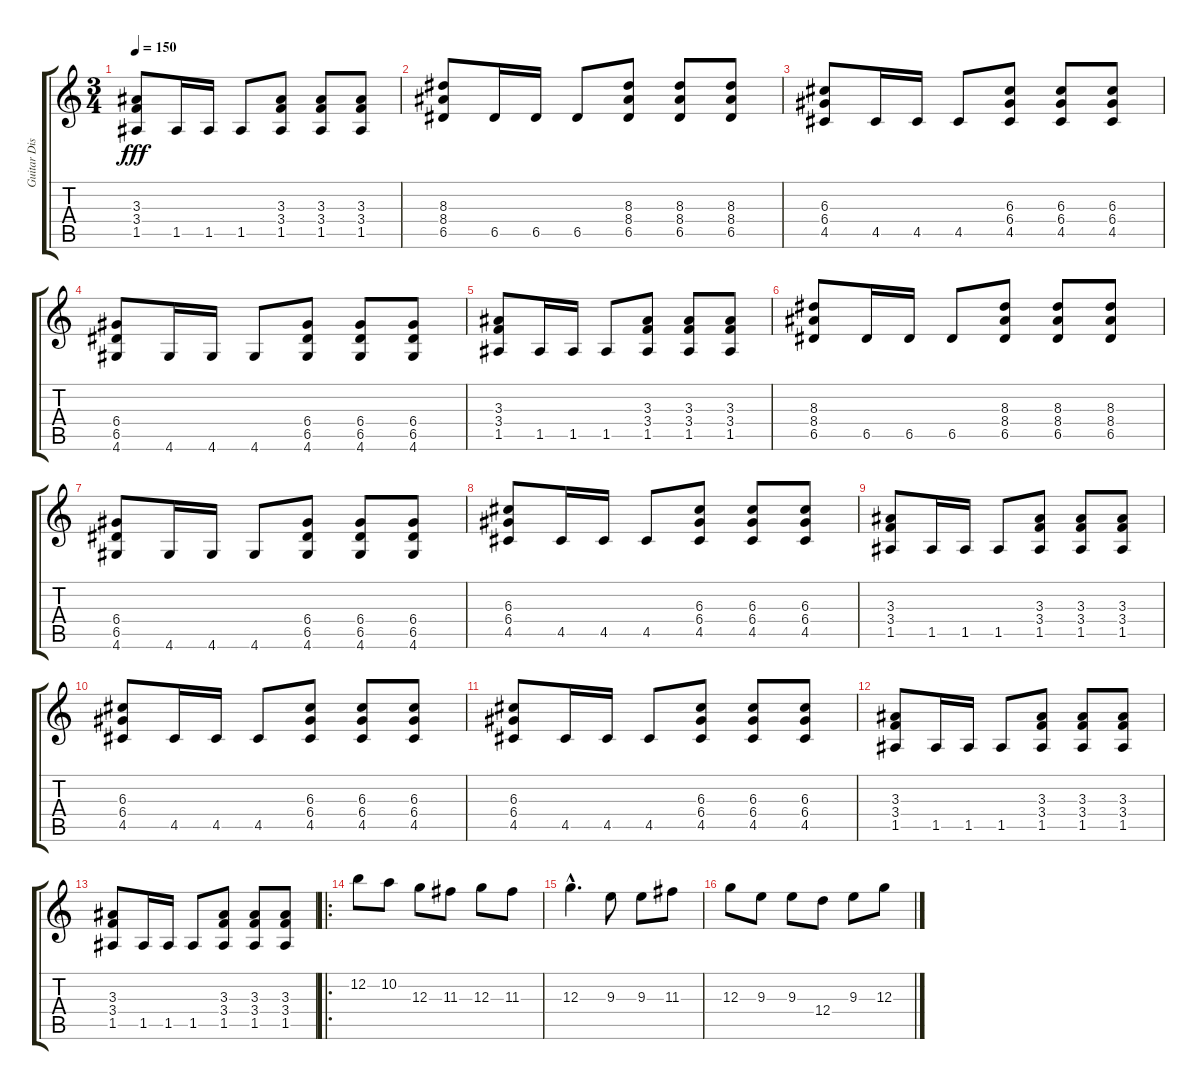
\track ("Guitar Distortion 2" "Guitar Dis") {instrument distortionguitar}
\staff {score tabs}
\tuning (E4 B3 G3 D3 A2 E2) {hide}
\ts (3 4)
\tempo 150
\clef g2
\ks c
(3.3 3.4 1.5).8{dy fff} 1.5.16 1.5.16 1.5.8 (3.3 3.4 1.5).8 (3.3 3.4 1.5).8 (3.3 3.4 1.5).8 |
(8.3 8.4 6.5).8 6.5.16 6.5.16 6.5.8 (8.3 8.4 6.5).8 (8.3 8.4 6.5).8 (8.3 8.4 6.5).8 |
(6.3 6.4 4.5).8 4.5.16 4.5.16 4.5.8 (6.3 6.4 4.5).8 (6.3 6.4 4.5).8 (6.3 6.4 4.5).8 |
(6.4 6.5 4.6).8 4.6.16 4.6.16 4.6.8 (6.4 6.5 4.6).8 (6.4 6.5 4.6).8 (6.4 6.5 4.6).8 |
(3.3 3.4 1.5).8 1.5.16 1.5.16 1.5.8 (3.3 3.4 1.5).8 (3.3 3.4 1.5).8 (3.3 3.4 1.5).8 |
(8.3 8.4 6.5).8 6.5.16 6.5.16 6.5.8 (8.3 8.4 6.5).8 (8.3 8.4 6.5).8 (8.3 8.4 6.5).8 |
(6.4 6.5 4.6).8 4.6.16 4.6.16 4.6.8 (6.4 6.5 4.6).8 (6.4 6.5 4.6).8 (6.4 6.5 4.6).8 |
(6.3 6.4 4.5).8 4.5.16 4.5.16 4.5.8 (6.3 6.4 4.5).8 (6.3 6.4 4.5).8 (6.3 6.4 4.5).8 |
(3.3 3.4 1.5).8 1.5.16 1.5.16 1.5.8 (3.3 3.4 1.5).8 (3.3 3.4 1.5).8 (3.3 3.4 1.5).8 |
(6.3 6.4 4.5).8 4.5.16 4.5.16 4.5.8 (6.3 6.4 4.5).8 (6.3 6.4 4.5).8 (6.3 6.4 4.5).8 |
(6.3 6.4 4.5).8 4.5.16 4.5.16 4.5.8 (6.3 6.4 4.5).8 (6.3 6.4 4.5).8 (6.3 6.4 4.5).8 |
(3.3 3.4 1.5).8 1.5.16 1.5.16 1.5.8 (3.3 3.4 1.5).8 (3.3 3.4 1.5).8 (3.3 3.4 1.5).8 |
(3.3 3.4 1.5).8 1.5.16 1.5.16 1.5.8 (3.3 3.4 1.5).8 (3.3 3.4 1.5).8 (3.3 3.4 1.5).8 |
\ro
12.2.8{instrument distortionguitar} 10.2.8 12.3.8 11.3.8 12.3.8 11.3.8 |
12.3{hac}.4{d} 9.3.8 9.3.8 11.3.8 |
12.3.8 9.3.8 9.3.8 12.4.8 9.3.8 12.3.8
